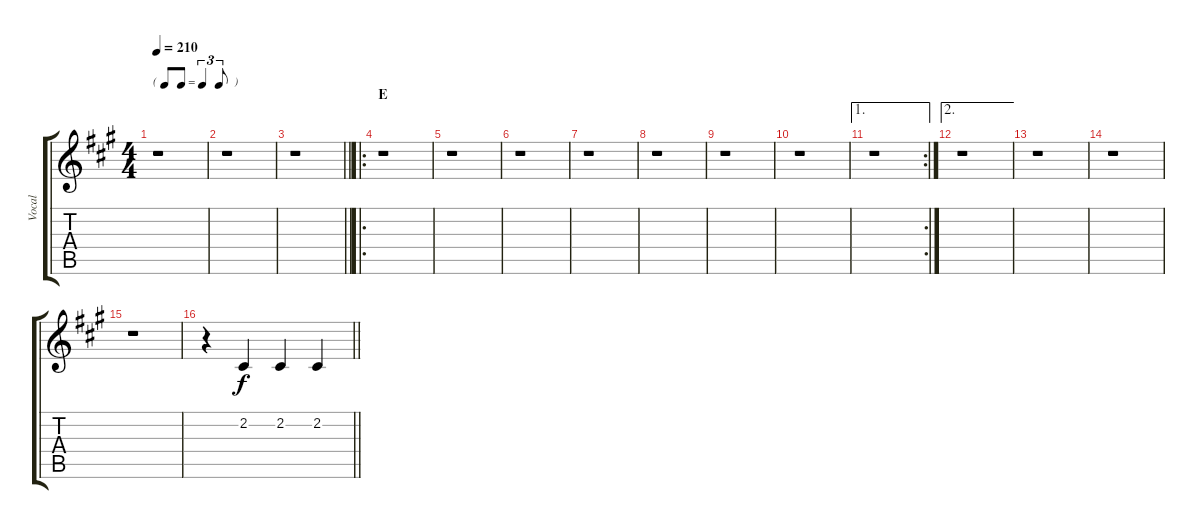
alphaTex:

\track ("Vocal" "Vocal") {instrument flute}
\staff {score tabs}
\tuning (E4 B3 G3 D3 A2 E2) {hide}
\ts (4 4)
\tf triplet8th
\tempo 210
\clef g2
\ks a
r.1{dy f} |
r.1 |
\barLineRight lightlight
r.1 |
\ro
\section ("" "E")
r.1 |
r.1 |
r.1 |
r.1 |
r.1 |
r.1 |
r.1 |
\ae 1
\rc 2
r.1 |
\ae 2
r.1 |
r.1 |
r.1 |
r.1 |
\barLineRight lightlight
r.4 2.2.4 2.2.4 2.2.4
